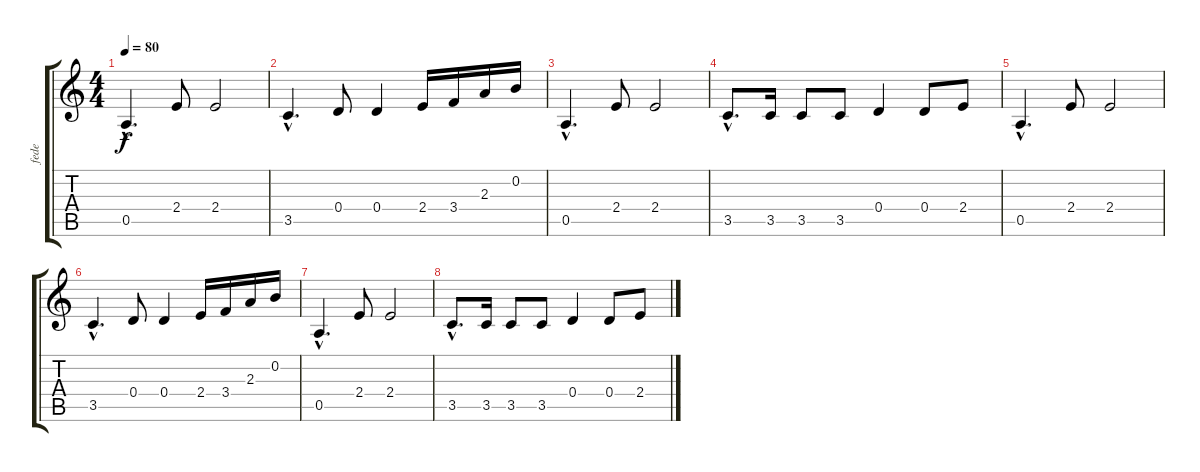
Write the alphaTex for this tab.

\track ("fede" "fede") {instrument electricguitarclean}
\staff {score tabs}
\tuning (E4 B3 G3 D3 A2 E2) {hide}
\ts (4 4)
\tempo 80
\clef g2
\ks c
0.5{hac}.4{d dy f} 2.4.8 2.4.2 |
3.5{hac}.4{d} 0.4.8 0.4.4 2.4.16 3.4.16 2.3.16 0.2.16 |
0.5{hac}.4{d} 2.4.8 2.4.2 |
3.5{hac}.8{d} 3.5.16 3.5.8 3.5.8 0.4.4 0.4.8 2.4.8 |
0.5{hac}.4{d} 2.4.8 2.4.2 |
3.5{hac}.4{d} 0.4.8 0.4.4 2.4.16 3.4.16 2.3.16 0.2.16 |
0.5{hac}.4{d} 2.4.8 2.4.2 |
3.5{hac}.8{d} 3.5.16 3.5.8 3.5.8 0.4.4 0.4.8 2.4.8
